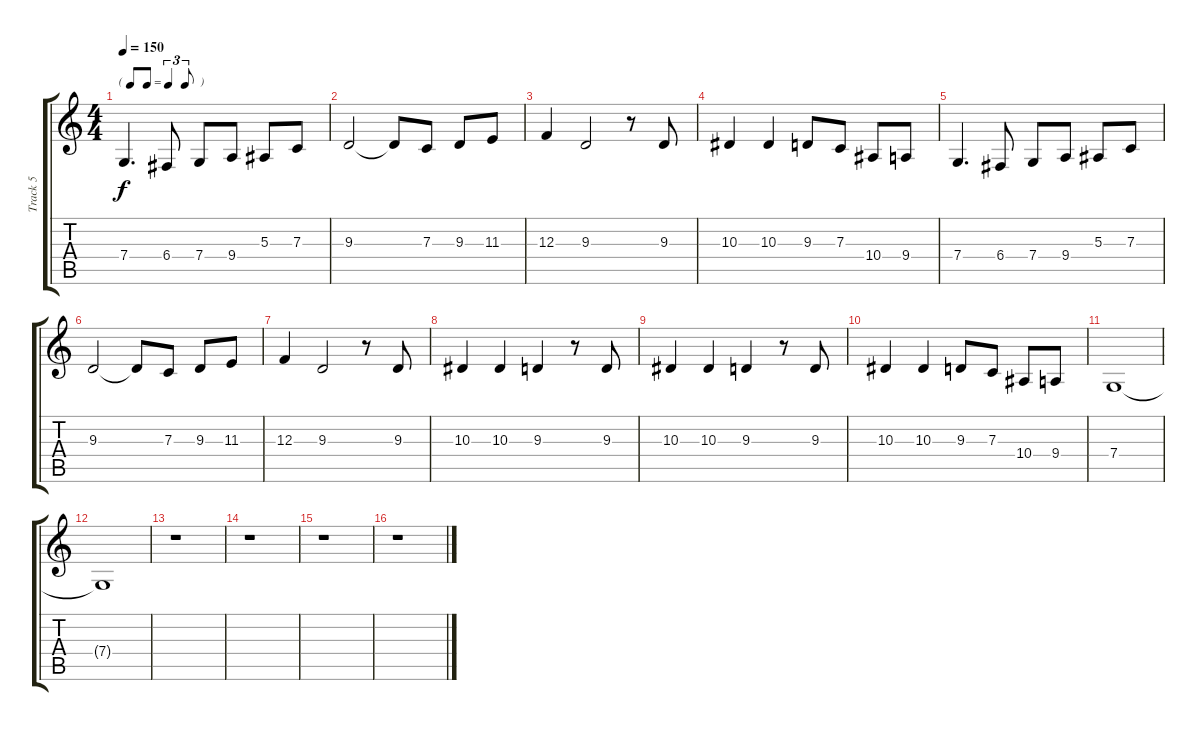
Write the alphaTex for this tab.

\track ("Track 5" "Track 5") {instrument brasssection}
\staff {score tabs}
\tuning (D4 A3 F3 C3 G2 D2) {hide}
\ts (4 4)
\tf triplet8th
\tempo 150
\clef g2
\ks c
7.4.4{d dy f} 6.4.8 7.4.8 9.4.8 5.3.8 7.3.8 |
9.3.2 9.3{t}.8 7.3.8 9.3.8 11.3.8 |
12.3.4 9.3.2 r.8 9.3.8 |
10.3.4 10.3.4 9.3.8 7.3.8 10.4.8 9.4.8 |
7.4.4{d} 6.4.8 7.4.8 9.4.8 5.3.8 7.3.8 |
9.3.2 9.3{t}.8 7.3.8 9.3.8 11.3.8 |
12.3.4 9.3.2 r.8 9.3.8 |
10.3.4 10.3.4 9.3.4 r.8 9.3.8 |
10.3.4 10.3.4 9.3.4 r.8 9.3.8 |
10.3.4 10.3.4 9.3.8 7.3.8 10.4.8 9.4.8 |
7.4.1 |
7.4{t}.1 |
r.1 |
r.1 |
r.1 |
r.1
